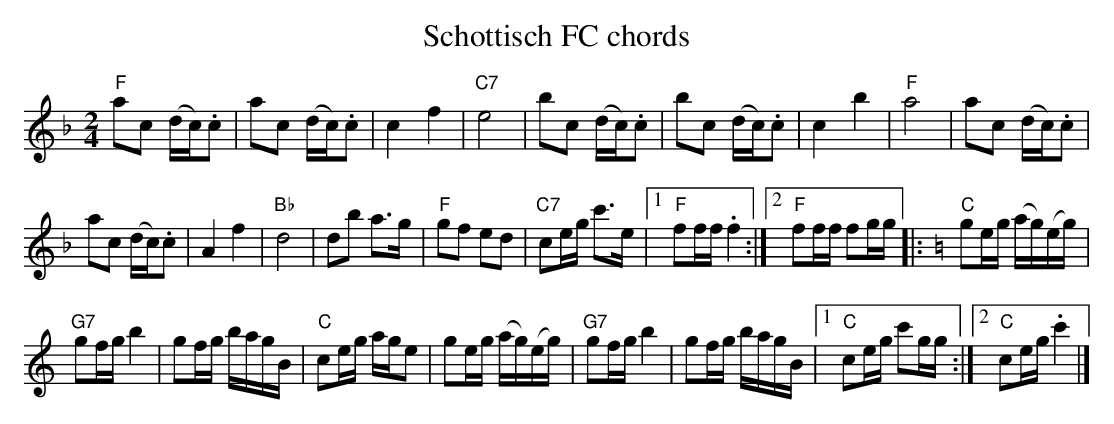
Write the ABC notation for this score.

X:1
T: Schottisch FC chords
M:2/4
L:1/8
K:F %%MIDI gchordon
"F"ac (d/c/).c | ac (d/c/).c | c2f2 | "C7"e4 | bc (d/c/).c | bc (d/c/).c | c2b2 | "F"a4 | ac (d/c/).c |
ac (d/c/).c | A2f2 | "Bb"d4 | db a>g | "F"gf ed | "C7"ce/g/ c'>e |1 "F"ff/f/.f2 :|2 "F"ff/f/ fg/g/ |: [K:C] "C"ge/g/ [L:1/16] (ag)(eg) |
"G7"g2fg b4 | g2fg bagB | "C"c2eg age2 | g2eg (ag)(eg) | "G7"g2fg b4 | g2fg bagB |1 "C"c2eg c'2gg :|2 "C"c2eg .c'4 |]
